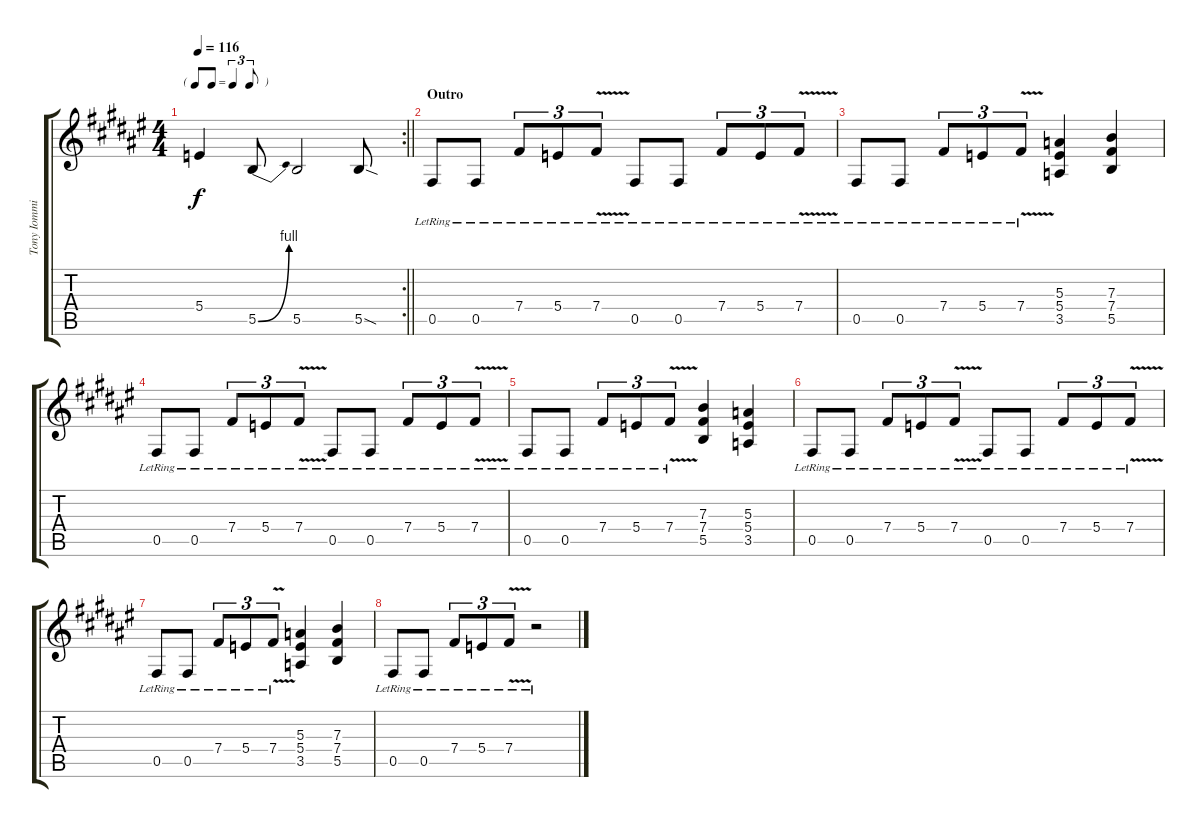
\track ("Tony Iommi - Lead" "Tony Iommi") {instrument distortionguitar}
\staff {score tabs}
\tuning (Db4 Ab3 E3 B2 Gb2 Db2) {hide}
\rc 2
\ts (4 4)
\tf triplet8th
\tempo 116
\clef g2
\barLineRight lightlight
\ks f#
5.4{t}.4{dy f} 5.5{be (bend 0 0 60 4)}.8 5.5.2 5.5{sod}.8 |
\section ("" "Outro")
0.5{lr}.8 0.5{lr}.8 7.4{lr}.8{tu (3 2)} 5.4{lr}.8{tu (3 2)} 7.4{v lr}.8{tu (3 2)} 0.5{lr}.8 0.5{lr}.8 7.4{lr}.8{tu (3 2)} 5.4{lr}.8{tu (3 2)} 7.4{v lr}.8{tu (3 2)} |
0.5{lr}.8 0.5{lr}.8 7.4{lr}.8{tu (3 2)} 5.4{lr}.8{tu (3 2)} 7.4{v lr}.8{tu (3 2)} (5.3 5.4 3.5).4 (7.3 7.4 5.5).4 |
0.5{lr}.8 0.5{lr}.8 7.4{lr}.8{tu (3 2)} 5.4{lr}.8{tu (3 2)} 7.4{v lr}.8{tu (3 2)} 0.5{lr}.8 0.5{lr}.8 7.4{lr}.8{tu (3 2)} 5.4{lr}.8{tu (3 2)} 7.4{v lr}.8{tu (3 2)} |
0.5{lr}.8 0.5{lr}.8 7.4{lr}.8{tu (3 2)} 5.4{lr}.8{tu (3 2)} 7.4{v lr}.8{tu (3 2)} (7.3 7.4 5.5).4 (5.3 5.4 3.5).4 |
0.5{lr}.8 0.5{lr}.8 7.4{lr}.8{tu (3 2)} 5.4{lr}.8{tu (3 2)} 7.4{v lr}.8{tu (3 2)} 0.5{lr}.8 0.5{lr}.8 7.4{lr}.8{tu (3 2)} 5.4{lr}.8{tu (3 2)} 7.4{v lr}.8{tu (3 2)} |
0.5{lr}.8 0.5{lr}.8 7.4{lr}.8{tu (3 2)} 5.4{lr}.8{tu (3 2)} 7.4{v lr}.8{tu (3 2)} (5.3 5.4 3.5).4 (7.3 7.4 5.5).4 |
0.5{lr}.8 0.5{lr}.8 7.4{lr}.8{tu (3 2)} 5.4{lr}.8{tu (3 2)} 7.4{v lr}.8{tu (3 2)} r.2
